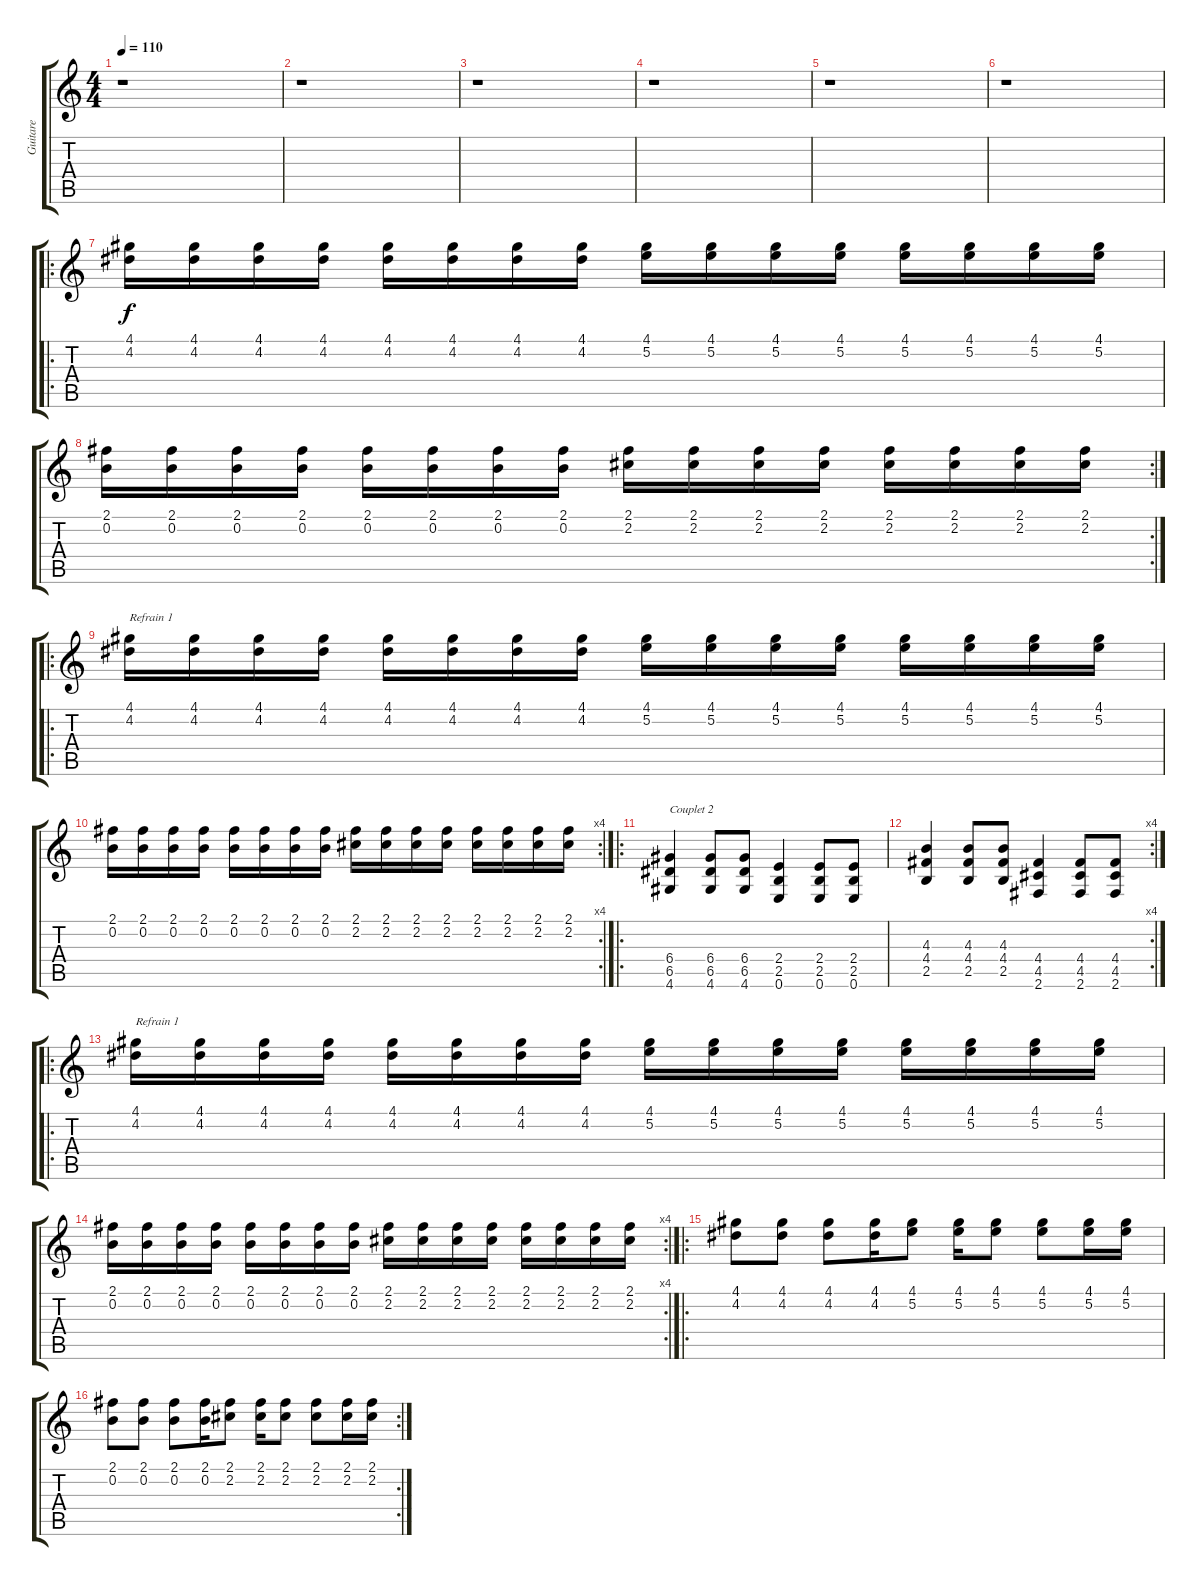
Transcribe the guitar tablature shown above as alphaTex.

\track ("Guitare" "Guitare") {instrument distortionguitar}
\staff {score tabs}
\tuning (E4 B3 G3 D3 A2 E2) {hide}
\ts (4 4)
\tempo 110
\clef g2
\ks c
r.1{dy f} |
r.1 |
r.1 |
r.1 |
r.1 |
r.1 |
\ro
(4.1 4.2).16 (4.1 4.2).16 (4.1 4.2).16 (4.1 4.2).16 (4.1 4.2).16 (4.1 4.2).16 (4.1 4.2).16 (4.1 4.2).16 (4.1 5.2).16 (4.1 5.2).16 (4.1 5.2).16 (4.1 5.2).16 (4.1 5.2).16 (4.1 5.2).16 (4.1 5.2).16 (4.1 5.2).16 |
\rc 2
(2.1 0.2).16 (2.1 0.2).16 (2.1 0.2).16 (2.1 0.2).16 (2.1 0.2).16 (2.1 0.2).16 (2.1 0.2).16 (2.1 0.2).16 (2.1 2.2).16 (2.1 2.2).16 (2.1 2.2).16 (2.1 2.2).16 (2.1 2.2).16 (2.1 2.2).16 (2.1 2.2).16 (2.1 2.2).16 |
\ro
(4.1 4.2).16{txt "Refrain 1"} (4.1 4.2).16 (4.1 4.2).16 (4.1 4.2).16 (4.1 4.2).16 (4.1 4.2).16 (4.1 4.2).16 (4.1 4.2).16 (4.1 5.2).16 (4.1 5.2).16 (4.1 5.2).16 (4.1 5.2).16 (4.1 5.2).16 (4.1 5.2).16 (4.1 5.2).16 (4.1 5.2).16 |
\rc 4
(2.1 0.2).16 (2.1 0.2).16 (2.1 0.2).16 (2.1 0.2).16 (2.1 0.2).16 (2.1 0.2).16 (2.1 0.2).16 (2.1 0.2).16 (2.1 2.2).16 (2.1 2.2).16 (2.1 2.2).16 (2.1 2.2).16 (2.1 2.2).16 (2.1 2.2).16 (2.1 2.2).16 (2.1 2.2).16 |
\ro
(6.4 6.5 4.6).4{txt "Couplet 2"} (6.4 6.5 4.6).8 (6.4 6.5 4.6).8 (2.4 2.5 0.6).4 (2.4 2.5 0.6).8 (2.4 2.5 0.6).8 |
\rc 4
(4.3 4.4 2.5).4 (4.3 4.4 2.5).8 (4.3 4.4 2.5).8 (4.4 4.5 2.6).4 (4.4 4.5 2.6).8 (4.4 4.5 2.6).8 |
\ro
(4.1 4.2).16{txt "Refrain 1"} (4.1 4.2).16 (4.1 4.2).16 (4.1 4.2).16 (4.1 4.2).16 (4.1 4.2).16 (4.1 4.2).16 (4.1 4.2).16 (4.1 5.2).16 (4.1 5.2).16 (4.1 5.2).16 (4.1 5.2).16 (4.1 5.2).16 (4.1 5.2).16 (4.1 5.2).16 (4.1 5.2).16 |
\rc 4
(2.1 0.2).16 (2.1 0.2).16 (2.1 0.2).16 (2.1 0.2).16 (2.1 0.2).16 (2.1 0.2).16 (2.1 0.2).16 (2.1 0.2).16 (2.1 2.2).16 (2.1 2.2).16 (2.1 2.2).16 (2.1 2.2).16 (2.1 2.2).16 (2.1 2.2).16 (2.1 2.2).16 (2.1 2.2).16 |
\ro
(4.1 4.2).8 (4.1 4.2).8 (4.1 4.2).8 (4.1 4.2).16 (4.1 5.2).8 (4.1 5.2).16 (4.1 5.2).8 (4.1 5.2).8 (4.1 5.2).16 (4.1 5.2).16 |
\rc 2
(2.1 0.2).8 (2.1 0.2).8 (2.1 0.2).8 (2.1 0.2).16 (2.1 2.2).8 (2.1 2.2).16 (2.1 2.2).8 (2.1 2.2).8 (2.1 2.2).16 (2.1 2.2).16
